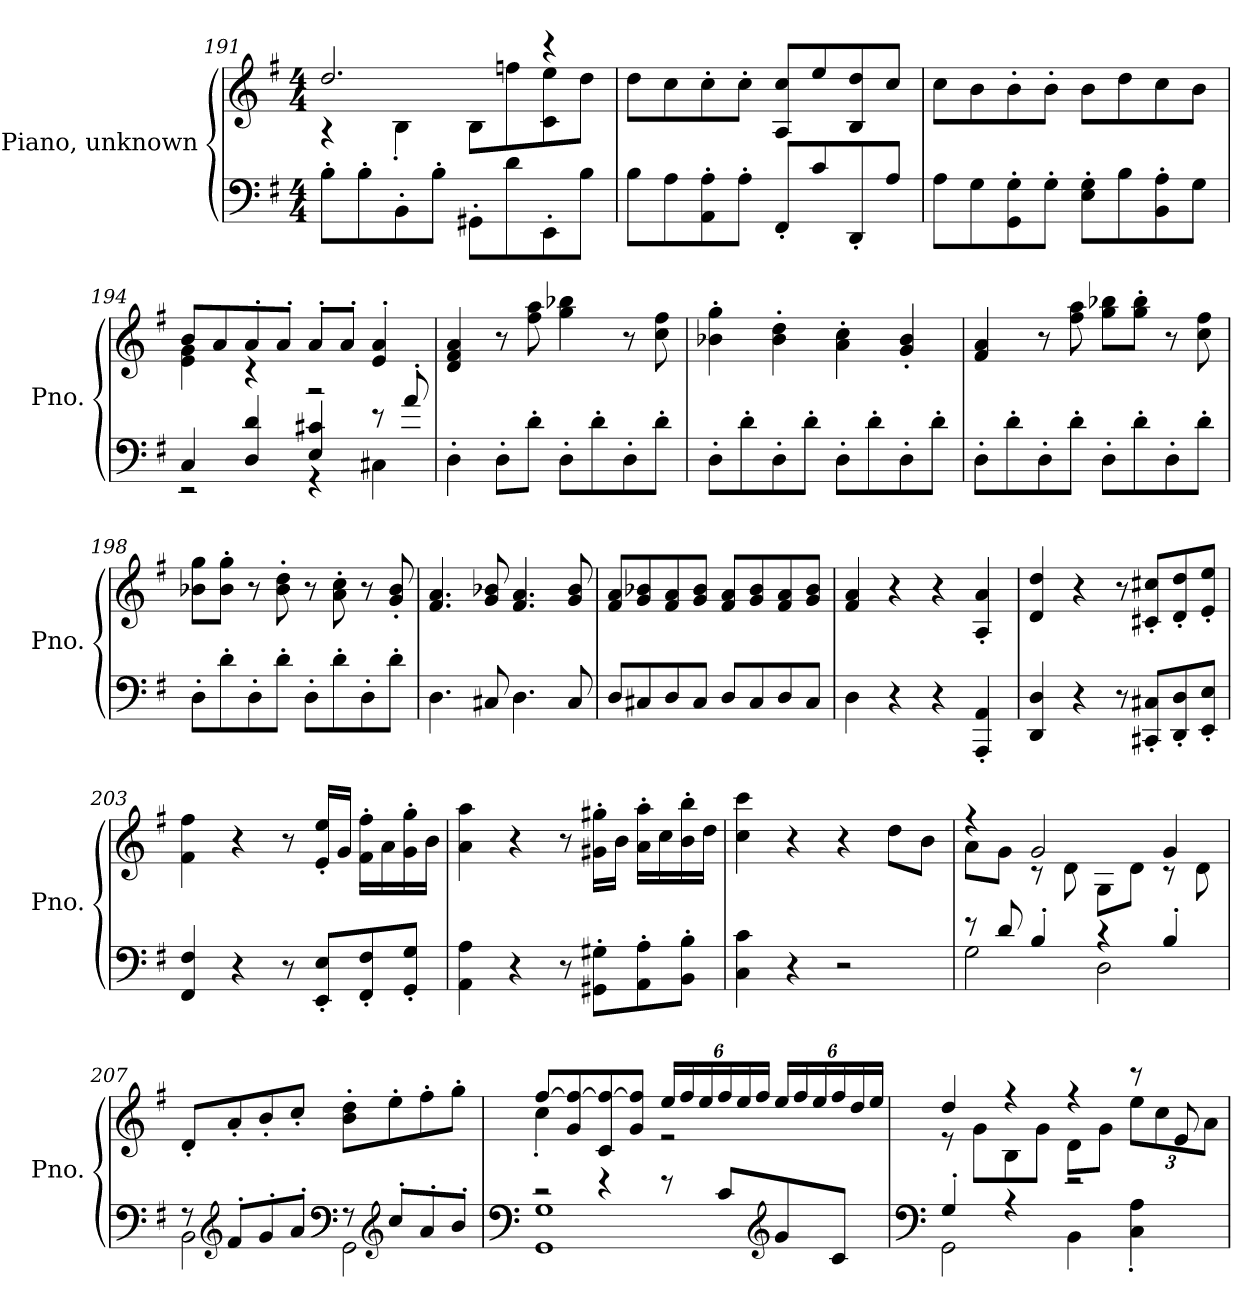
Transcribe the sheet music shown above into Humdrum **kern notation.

**kern	**kern
*part1	*part1
*staff2	*staff1
*I"Piano, unknown	*
*I'Pno.	*
*clefF4	*clefG2
*k[f#]	*k[f#]
*M4/4	*M4/4
=191	=191
*	*^
8B'\L	2.dd/	4r
8B'\	.	.
8BB'\	.	4B'\
8B'\J	.	.
8GG#X'\L	.	8B\L
8d\	.	8ffn\
8EE'\	4r	8c\ 8ee\
8B\J	.	8dd\J
*	*v	*v
!!LO:PB:g=z
=192	=192
8B\L	8dd\L
8A\	8cc\
8AA\' 8A\'	8cc'\
8A'\J	8cc'\J
8FF#'/L	8A/ 8cc/L
8c/	8ee/
8DD'/	8B/ 8dd/
8A/J	8cc/J
=193	=193
8A\L	8cc\L
8G\	8b\
8GG\' 8G\'	8b'\
8G'\J	8b'\J
8E\' 8G\'L	8b\L
8B\	8dd\
8BB\' 8A\'	8cc\
8G\J	8b\J
=194	=194
*^	*^
4C/	2r	8b/L	4e\ 4g\
.	.	8a/	.
4D/ 4d/	.	8a'/	4r
.	.	8a'/J	.
4E/ 4c#X/	4r	8a'/L	2r
.	.	8a'/J	.
8r	4C#X\	4e/' 4a/'	.
8a'/	.	.	.
*v	*v	*	*
*	*v	*v
=195	=195
4D'\	4d/ 4f#/ 4a/
8D'\L	8r
8d'\J	8ff#\ 8aa\
8D'\L	4gg\ 4bb-X\
8d'\	.
8D'\	8r
8d'\J	8cc\ 8ff#\
=196	=196
8D'\L	4b-X\' 4gg\'
8d'\	.
8D'\	4b-\' 4dd\'
8d'\J	.
8D'\L	4a\' 4cc\'
8d'\	.
8D'\	4g/' 4b-/'
8d'\J	.
!!LO:LB:g=z
=197	=197
8D'\L	4f#/ 4a/
8d'\	.
8D'\	8r
8d'\J	8ff#\ 8aa\
8D'\L	8gg\ 8bb-X\L
8d'\	8gg\' 8bb-\'J
8D'\	8r
8d'\J	8cc\ 8ff#\
=198	=198
8D'\L	8b-X\ 8gg\L
8d'\	8b-\' 8gg\'J
8D'\	8r
8d'\J	8b-\' 8dd\'
8D'\L	8r
8d'\	8a\' 8cc\'
8D'\	8r
8d'\J	8g/' 8b-/'
=199	=199
4.D\	4.f#/ 4.a/
8C#X/	8g/ 8b-X/
4.D\	4.f#/ 4.a/
8C#/	8g/ 8b-/
=200	=200
8D/L	8f#/ 8a/L
8C#X/	8g/ 8b-X/
8D/	8f#/ 8a/
8C#/J	8g/ 8b-/J
8D/L	8f#/ 8a/L
8C#/	8g/ 8b-/
8D/	8f#/ 8a/
8C#/J	8g/ 8b-/J
=201	=201
4D\	4f#/ 4a/
4r	4r
4r	4r
4AAA/' 4AA/'	4A/' 4a/'
!!LO:LB:g=z
=202	=202
4DD/ 4D/	4d/ 4dd/
4r	4r
8r	8r
8CC#X/' 8C#X/'L	8c#X/' 8cc#X/'L
8DD/' 8D/'	8d/' 8dd/'
8EE/' 8E/'J	8e/' 8ee/'J
=203	=203
4FF#/ 4F#/	4f#\ 4ff#\
4r	4r
8r	8r
8EE/' 8E/'L	16e/' 16ee/'LL
.	16g/JJ
8FF#/' 8F#/'	16f#\' 16ff#\'LL
.	16a\
8GG/' 8G/'J	16g\' 16gg\'
.	16b\JJ
=204	=204
4AA\ 4A\	4a\ 4aa\
4r	4r
8r	8r
8GG#X\' 8G#X\'L	16g#X\' 16gg#X\'LL
.	16b\JJ
8AA\' 8A\'	16a\' 16aa\'LL
.	16cc\
8BB\' 8B\'J	16b\' 16bb\'
.	16dd\JJ
=205	=205
4C\ 4c\	4cc\ 4ccc\
4r	4r
2r	4r
.	8dd\L
.	8b\J
=206	=206
*^	*^
8r	2G\	4r	8a\L
8d/	.	.	8g\J
4B'/	.	2g/	8r
.	.	.	8d\
4r	2D\	.	8G\L
.	.	.	8d\J
4B'/	.	4g/	8r
.	.	.	8d\
*	*	*v	*v
!!LO:LB:g=z
=207	=207	=207
8r	2BB\	8d'/L
*clefG2	*	*
8f#'/L	.	8a'/
8g'/	.	8b'/
8a'/J	.	8cc'/J
*clefF4	*	*
8r	2GG\	8b\' 8dd\'L
*clefG2	*	*
8cc'/L	.	8ee'\
8a'/	.	8ff#'\
8b'/J	.	8gg'\J
=208	=208	=208
*clefF4	*	*
*	*	*^
2r	1GG 1G	[8ff#/L	4cc'\
.	.	8g/ 8ff#/_	.
.	.	8c/ 8ff#/_	4r
.	.	8g/ 8ff#/]J	.
*	*	*Xbrackettup	*
8r	.	24ee/LL	2r
.	.	24ff#/	.
.	.	24ee/	.
8c/L	.	24ff#/	.
.	.	24ee/	.
.	.	24ff#/JJ	.
*clefG2	*	*	*
8g/	.	24ee/LL	.
.	.	24ff#/	.
.	.	24ee/	.
8c/J	.	24ff#/	.
.	.	24dd/	.
.	.	24ee/JJ	.
!!LO:LB:g=z	!!
=209	=209	=209	=209
*clefF4	*	*	*
4G'/	2GG\	4dd/	8r
.	.	.	8g\L
4r	.	4r	8B\
.	.	.	8g\J
2r	4BB\	4r	8d\L
.	.	.	8g\J
.	4C\' 4A\'	8r	12ee\L
.	.	.	12cc\
.	.	8e/	.
.	.	.	12a\J
*v	*v	*	*
*	*v	*v
=	=
*-	*-
